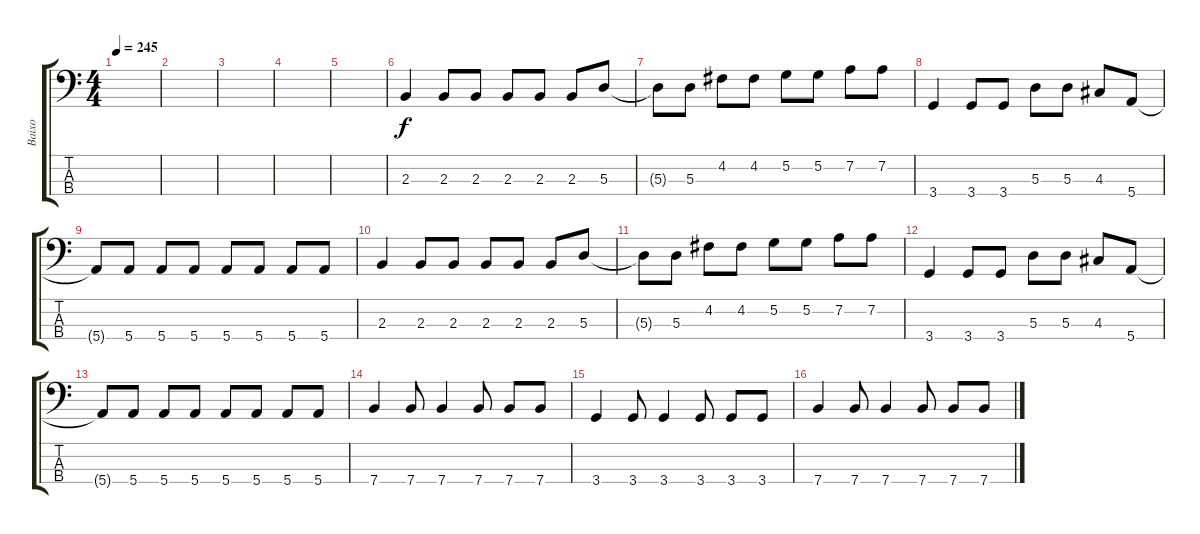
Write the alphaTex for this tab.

\track ("Baixo" "Baixo") {instrument electricbasspick}
\staff {score tabs}
\tuning (G2 D2 A1 E1) {hide}
\ts (4 4)
\tempo 245
\clef f4
\ks c
|
|
|
|
|
2.3.4 2.3.8 2.3.8 2.3.8 2.3.8 2.3.8 5.3.8 |
5.3{t}.8 5.3.8 4.2.8 4.2.8 5.2.8 5.2.8 7.2.8 7.2.8 |
3.4.4 3.4.8 3.4.8 5.3.8 5.3.8 4.3.8 5.4.8 |
5.4{t}.8 5.4.8 5.4.8 5.4.8 5.4.8 5.4.8 5.4.8 5.4.8 |
2.3.4 2.3.8 2.3.8 2.3.8 2.3.8 2.3.8 5.3.8 |
5.3{t}.8 5.3.8 4.2.8 4.2.8 5.2.8 5.2.8 7.2.8 7.2.8 |
3.4.4 3.4.8 3.4.8 5.3.8 5.3.8 4.3.8 5.4.8 |
5.4{t}.8 5.4.8 5.4.8 5.4.8 5.4.8 5.4.8 5.4.8 5.4.8 |
7.4.4 7.4.8 7.4.4 7.4.8 7.4.8 7.4.8 |
3.4.4 3.4.8 3.4.4 3.4.8 3.4.8 3.4.8 |
7.4.4 7.4.8 7.4.4 7.4.8 7.4.8 7.4.8
